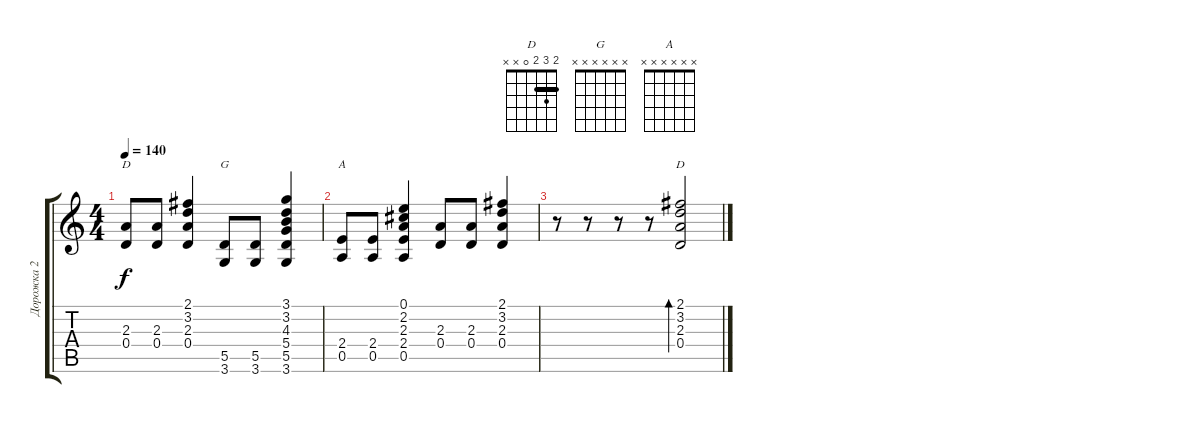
\track ("Дорожка 2" "Дорожка 2") {instrument electricguitarjazz}
\staff {score tabs}
\tuning (E4 B3 G3 D3 A2 E2) {hide}
\chord ("D" x x x x x x)
\chord ("G" x x x x x x)
\chord ("A" x x x x x x)
\chord ("D" 2 3 2 0 x x) {barre 2}
\ts (4 4)
\tempo 140
\clef g2
\ks c
(2.3 0.4).8{ch "D" dy f} (2.3 0.4).8 (2.1 3.2 2.3 0.4).4 (5.5 3.6).8{ch "G"} (5.5 3.6).8 (3.1 3.2 4.3 5.4 5.5 3.6).4 |
(2.4 0.5).8{ch "A"} (2.4 0.5).8 (0.1 2.2 2.3 2.4 0.5).4 (2.3 0.4).8 (2.3 0.4).8 (2.1 3.2 2.3 0.4).4 |
r.8 r.8 r.8 r.8 (2.1 3.2 2.3 0.4).2{bd 60 ch "D"}
